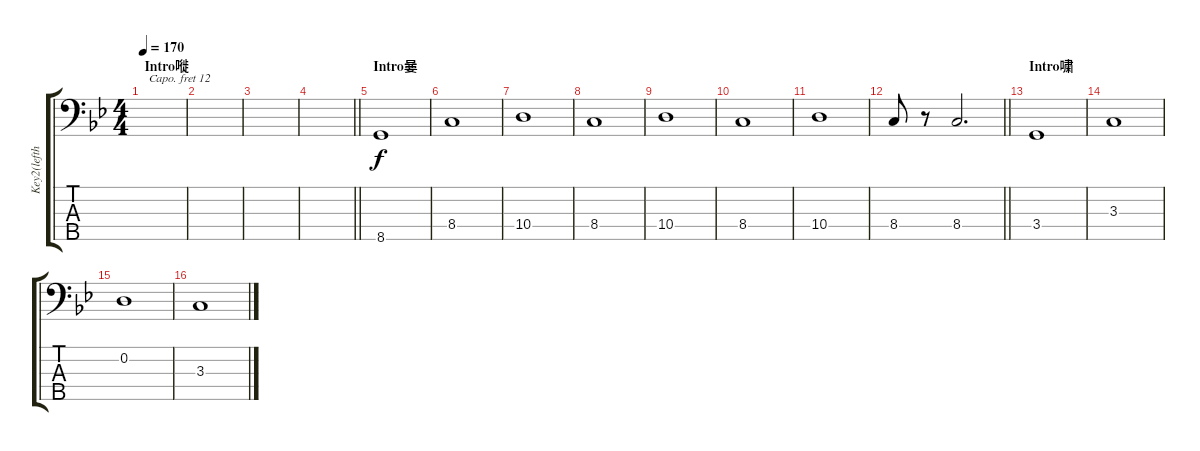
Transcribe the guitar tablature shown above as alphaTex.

\track ("Key2(lefthand" "Key2(lefth") {instrument acousticgrandpiano}
\staff {score tabs}
\capo 12
\tuning (G2 D2 A1 E1 B0) {hide}
\ts (4 4)
\section ("" "Intro嘥")
\tempo 170
\clef f4
\ks bb
|
|
|
\barLineRight lightlight
|
\section ("" "Intro嘦")
8.5.1 |
8.4.1 |
10.4.1 |
8.4.1 |
10.4.1 |
8.4.1 |
10.4.1 |
\barLineRight lightlight
8.4.8 r.8 8.4.2{d} |
\section ("" "Intro嘨")
3.4.1 |
3.3.1 |
0.2.1 |
3.3.1
